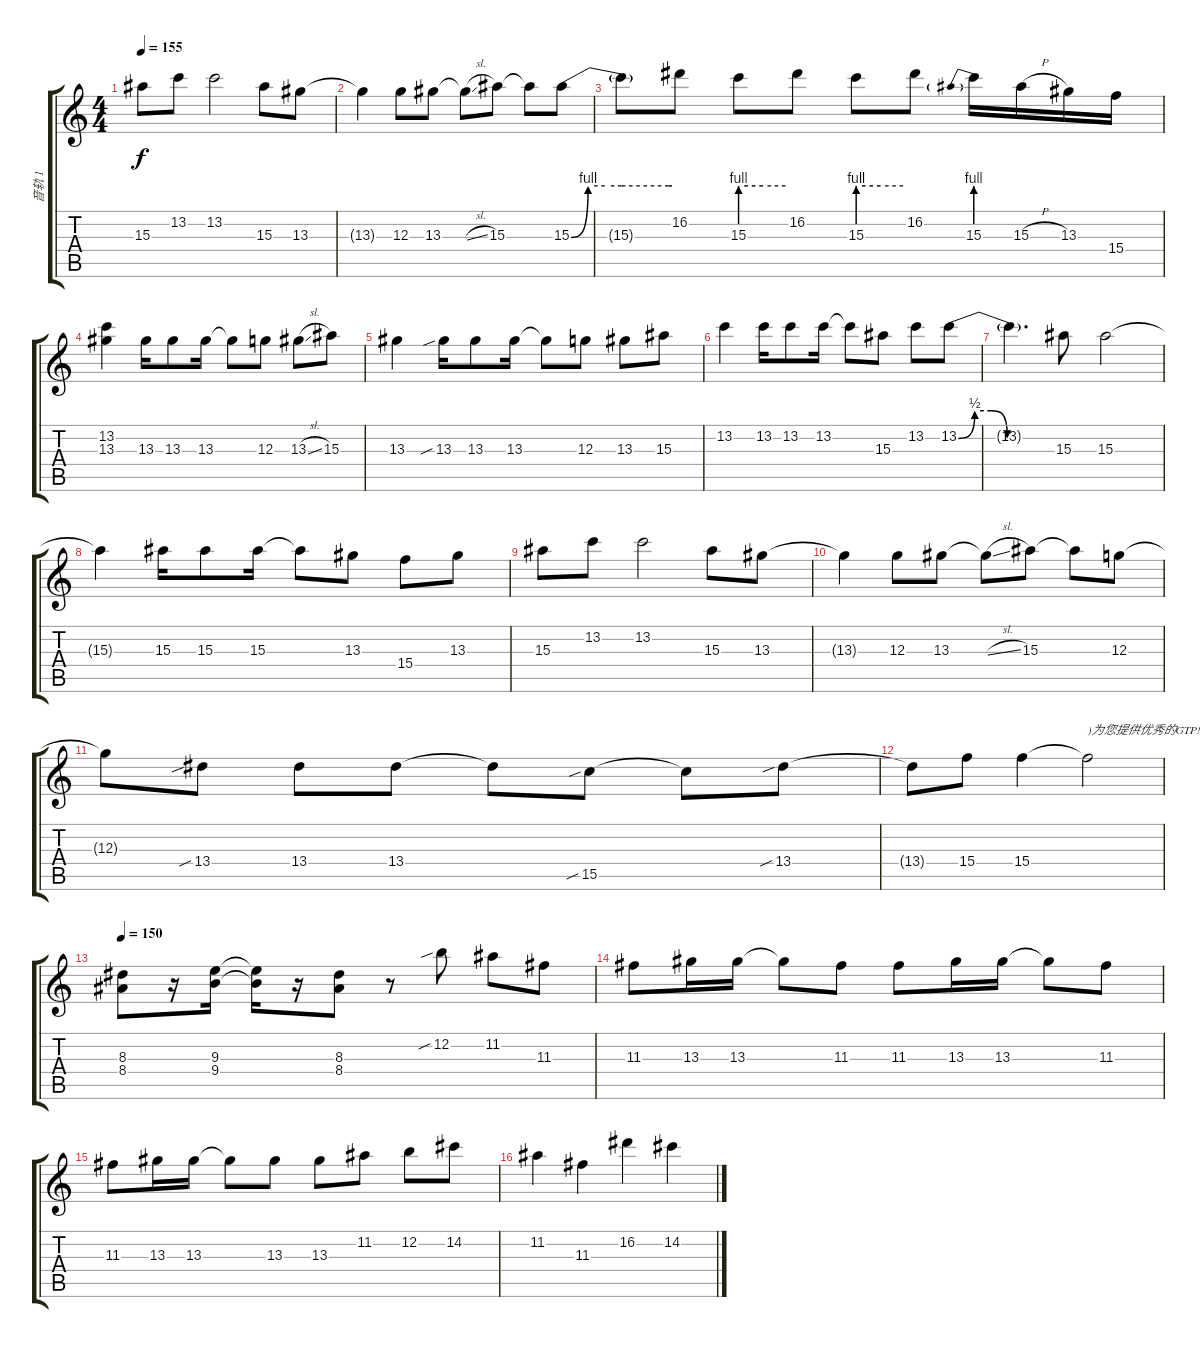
\track ("音轨 1" "音轨 1") {instrument overdrivenguitar}
\staff {score tabs}
\tuning (E4 B3 G3 D3 A2 E2) {hide}
\ts (4 4)
\tempo 155
\clef g2
\ks c
15.3.8{dy f} 13.2.8 13.2.2 15.3.8 13.3.8 |
13.3{t}.4 12.3.8 13.3.8 13.3{sl t}.8 15.3.8 15.3{t}.8 15.3{be (custom 0 0 10 4 20 4 30 4 58 4 60 4)}.8 |
15.3{t}.8 16.2.8 15.3{be (custom 0 4 10 4 20 4 30 4 60 4)}.8 16.2.8 15.3{be (custom 0 4 10 4 20 4 30 4 60 4)}.8 16.2.8 15.3{be (prebend 0 4 60 4)}.16 15.3{h}.16 13.3.16 15.4.16 |
(13.2 13.3).4 13.3.16 13.3.8 13.3.16 13.3{t}.8 12.3.8 13.3{sl}.8 15.3.8 |
13.3.4 13.3{sib}.16 13.3.8 13.3.16 13.3{t}.8 12.3.8 13.3.8 15.3.8 |
13.2.4 13.2.16 13.2.8 13.2.16 13.2{t}.8 15.3.8 13.2.8 13.2{be (custom 0 0 10 2 20 2 30 0 60 0)}.8 |
13.2{t}.4{d} 15.3.8 15.3.2 |
15.3{t}.4 15.3.16 15.3.8 15.3.16 15.3{t}.8 13.3.8 15.4.8 13.3.8 |
15.3.8 13.2.8 13.2.2 15.3.8 13.3.8 |
13.3{t}.4 12.3.8 13.3.8 13.3{sl t}.8 15.3.8 15.3{t}.8 12.3.8 |
12.3{t}.8 13.4{sib}.8 13.4.8 13.4.8 13.4{t}.8 15.5{sib}.8 15.5{t}.8 13.4{sib}.8 |
13.4{t}.8 15.4.8 15.4.4 15.4{t}.2{txt ")为您提供优秀的GTP!"} |
\tempo 150
(8.3 8.4).8 r.16 (9.3 9.4).16 (9.3{t} 9.4{t}).16 r.16 (8.3 8.4).8 r.8 12.2{sib}.8 11.2.8 11.3.8 |
11.3.8 13.3.16 13.3.16 13.3{t}.8 11.3.8 11.3.8 13.3.16 13.3.16 13.3{t}.8 11.3.8 |
11.3.8 13.3.16 13.3.16 13.3{t}.8 13.3.8 13.3.8 11.2.8 12.2.8 14.2.8 |
11.2.4 11.3.4 16.2.4 14.2.4
